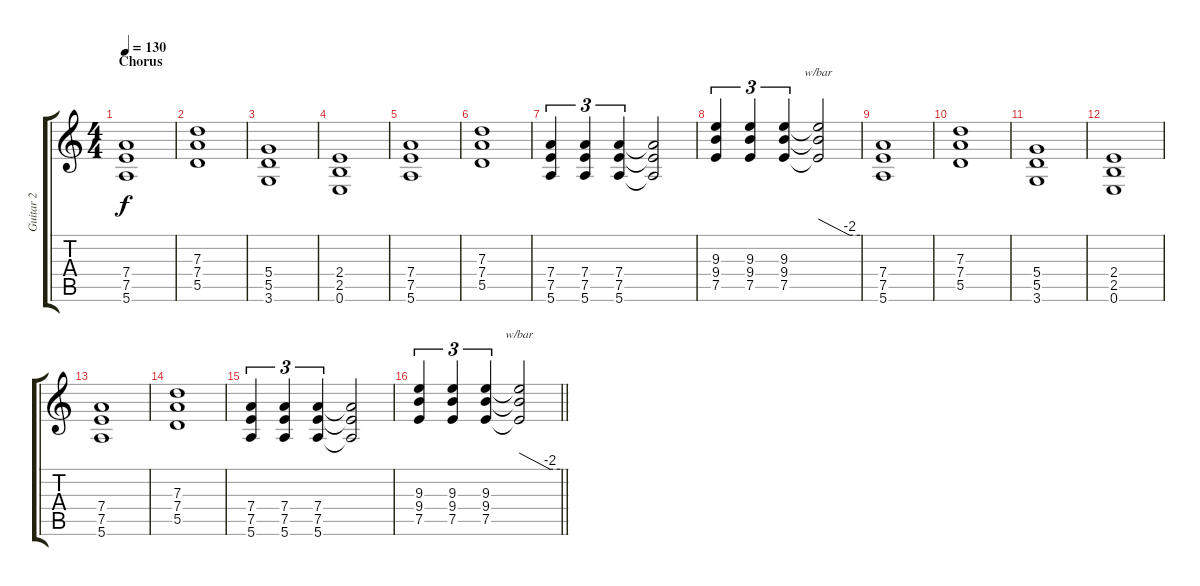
\track ("Guitar 2" "Guitar 2") {instrument distortionguitar}
\staff {score tabs}
\tuning (E4 B3 G3 D3 A2 E2) {hide}
\ts (4 4)
\section ("" "Chorus")
\tempo 130
\clef g2
\ks c
(7.4 7.5 5.6).1{dy f} |
(7.3 7.4 5.5).1 |
(5.4 5.5 3.6).1 |
(2.4 2.5 0.6).1 |
(7.4 7.5 5.6).1 |
(7.3 7.4 5.5).1 |
(7.4 7.5 5.6).4{tu (3 2)} (7.4 7.5 5.6).4{tu (3 2)} (7.4 7.5 5.6).4{tu (3 2)} (7.4{t} 7.5{t} 5.6{t}).2 |
(9.3 9.4 7.5).4{tu (3 2)} (9.3 9.4 7.5).4{tu (3 2)} (9.3 9.4 7.5).4{tu (3 2)} (9.3{t} 9.4{t} 7.5{t}).2{tbe (custom default 0 0 45 -8 60 -8)} |
(7.4 7.5 5.6).1 |
(7.3 7.4 5.5).1 |
(5.4 5.5 3.6).1 |
(2.4 2.5 0.6).1 |
(7.4 7.5 5.6).1 |
(7.3 7.4 5.5).1 |
(7.4 7.5 5.6).4{tu (3 2)} (7.4 7.5 5.6).4{tu (3 2)} (7.4 7.5 5.6).4{tu (3 2)} (7.4{t} 7.5{t} 5.6{t}).2 |
\barLineRight lightlight
(9.3 9.4 7.5).4{tu (3 2)} (9.3 9.4 7.5).4{tu (3 2)} (9.3 9.4 7.5).4{tu (3 2)} (9.3{t} 9.4{t} 7.5{t}).2{tbe (custom default 0 0 45 -8 60 -8)}
